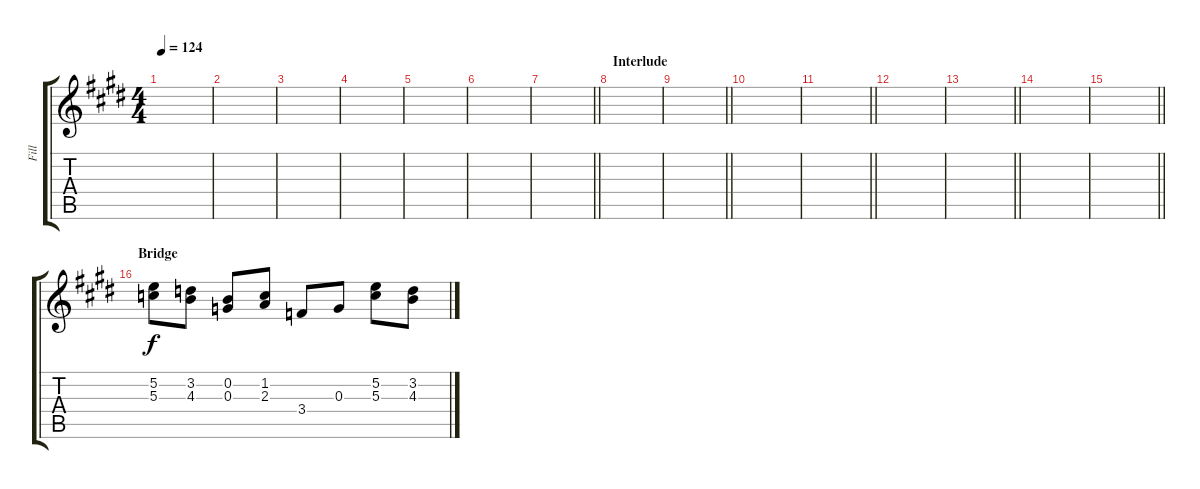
\track ("Fill" "Fill") {instrument overdrivenguitar}
\staff {score tabs}
\tuning (E4 B3 G3 D3 A2 E2) {hide}
\ts (4 4)
\tempo 124
\clef g2
\ks e
|
|
|
|
|
|
\barLineRight lightlight
|
\section ("" "Interlude")
|
\barLineRight lightlight
|
|
\barLineRight lightlight
|
|
\barLineRight lightlight
|
|
\barLineRight lightlight
|
\section ("" "Bridge")
(5.2 5.3).8 (3.2 4.3).8 (0.2 0.3).8 (1.2 2.3).8 3.4.8 0.3.8 (5.2 5.3).8 (3.2 4.3).8
